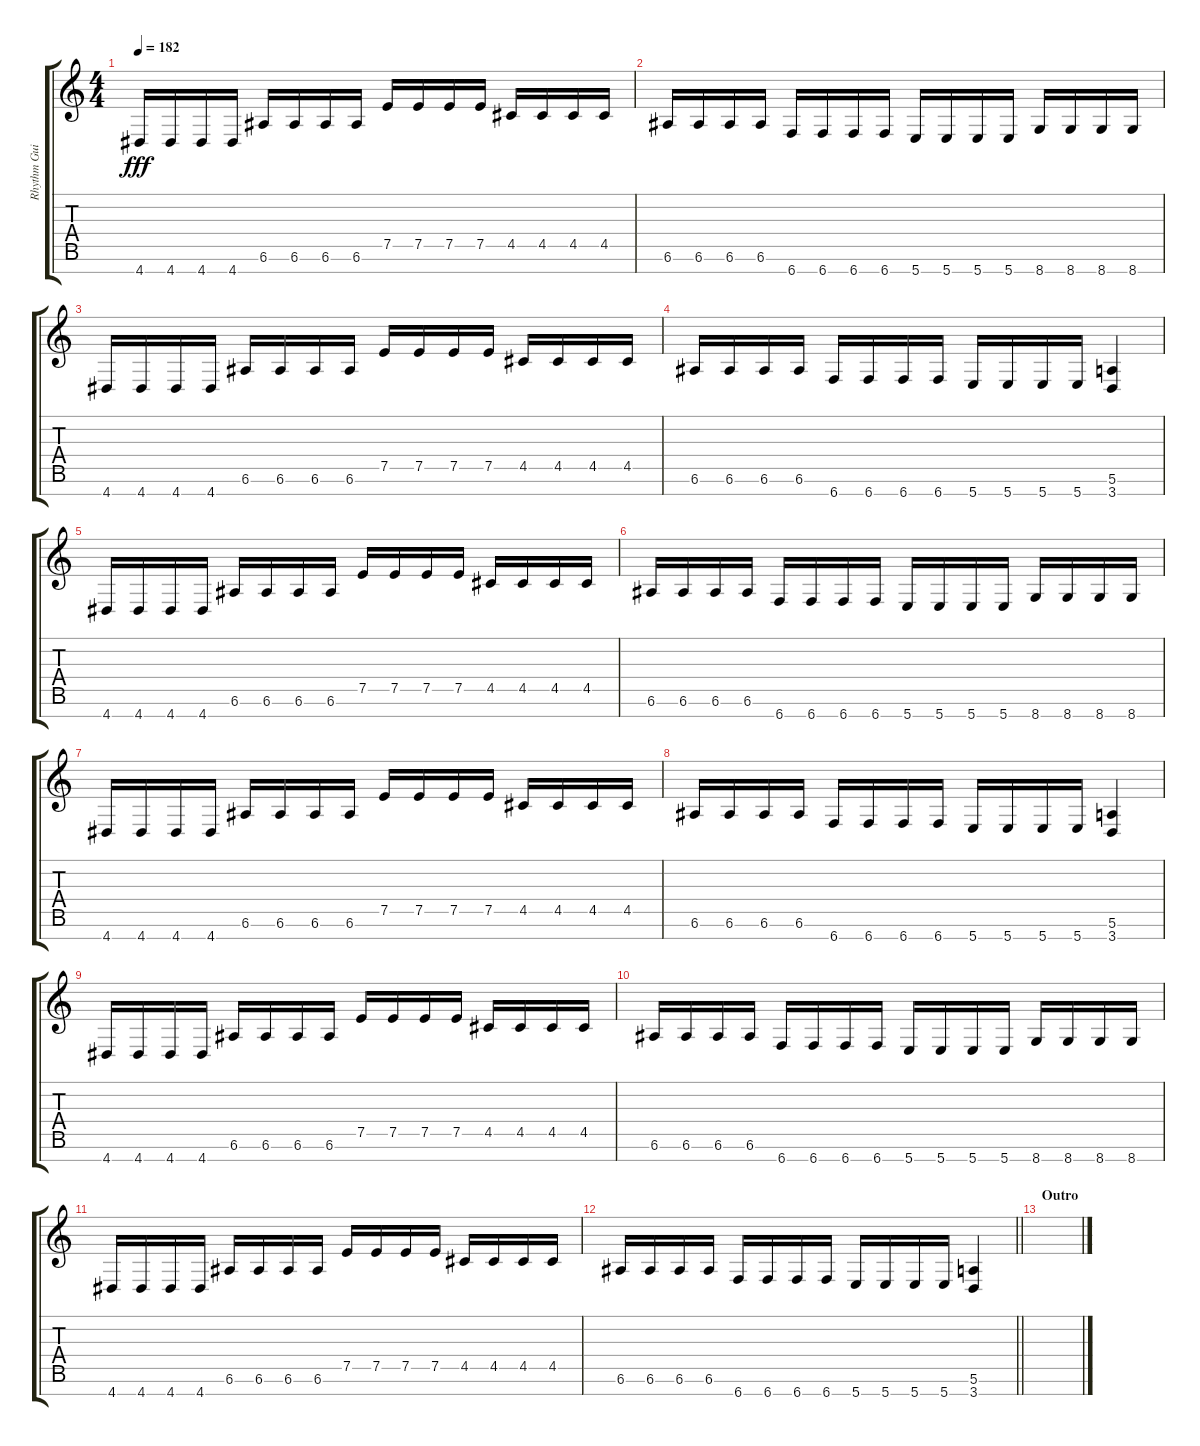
\track ("Rhythm Guitar 2" "Rhythm Gui") {instrument overdrivenguitar}
\staff {score tabs}
\tuning (E4 B3 G3 D3 A2 E2 B1) {hide}
\ts (4 4)
\tempo 182
\clef g2
\ks c
4.7.16{dy fff} 4.7.16 4.7.16 4.7.16 6.6.16 6.6.16 6.6.16 6.6.16 7.5.16 7.5.16 7.5.16 7.5.16 4.5.16 4.5.16 4.5.16 4.5.16 |
6.6.16 6.6.16 6.6.16 6.6.16 6.7.16 6.7.16 6.7.16 6.7.16 5.7.16 5.7.16 5.7.16 5.7.16 8.7.16 8.7.16 8.7.16 8.7.16 |
4.7.16 4.7.16 4.7.16 4.7.16 6.6.16 6.6.16 6.6.16 6.6.16 7.5.16 7.5.16 7.5.16 7.5.16 4.5.16 4.5.16 4.5.16 4.5.16 |
6.6.16 6.6.16 6.6.16 6.6.16 6.7.16 6.7.16 6.7.16 6.7.16 5.7.16 5.7.16 5.7.16 5.7.16 (5.6 3.7).4 |
4.7.16 4.7.16 4.7.16 4.7.16 6.6.16 6.6.16 6.6.16 6.6.16 7.5.16 7.5.16 7.5.16 7.5.16 4.5.16 4.5.16 4.5.16 4.5.16 |
6.6.16 6.6.16 6.6.16 6.6.16 6.7.16 6.7.16 6.7.16 6.7.16 5.7.16 5.7.16 5.7.16 5.7.16 8.7.16 8.7.16 8.7.16 8.7.16 |
4.7.16 4.7.16 4.7.16 4.7.16 6.6.16 6.6.16 6.6.16 6.6.16 7.5.16 7.5.16 7.5.16 7.5.16 4.5.16 4.5.16 4.5.16 4.5.16 |
6.6.16 6.6.16 6.6.16 6.6.16 6.7.16 6.7.16 6.7.16 6.7.16 5.7.16 5.7.16 5.7.16 5.7.16 (5.6 3.7).4 |
4.7.16 4.7.16 4.7.16 4.7.16 6.6.16 6.6.16 6.6.16 6.6.16 7.5.16 7.5.16 7.5.16 7.5.16 4.5.16 4.5.16 4.5.16 4.5.16 |
6.6.16 6.6.16 6.6.16 6.6.16 6.7.16 6.7.16 6.7.16 6.7.16 5.7.16 5.7.16 5.7.16 5.7.16 8.7.16 8.7.16 8.7.16 8.7.16 |
4.7.16 4.7.16 4.7.16 4.7.16 6.6.16 6.6.16 6.6.16 6.6.16 7.5.16 7.5.16 7.5.16 7.5.16 4.5.16 4.5.16 4.5.16 4.5.16 |
\barLineRight lightlight
6.6.16 6.6.16 6.6.16 6.6.16 6.7.16 6.7.16 6.7.16 6.7.16 5.7.16 5.7.16 5.7.16 5.7.16 (5.6 3.7).4 |
\section ("" "Outro")
